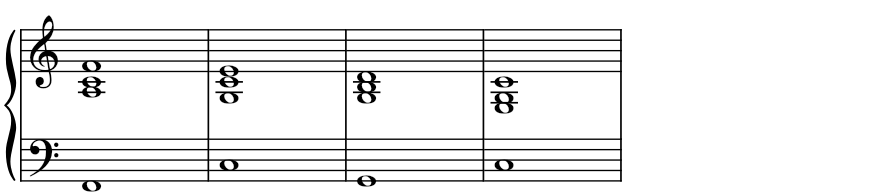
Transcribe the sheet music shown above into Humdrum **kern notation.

**kern	**kern
*part1	*part1
*staff2	*staff1
*I"Piano	*
*I'Pno.	*
!!LO:PB:g=z
*clefF4	*clefG2
*k[]	*k[]
*M4/4	*M4/4
*met(c)	*met(c)
=5	=5
1FF	1A 1c 1f
=6	=6
1C	1G 1c 1e
=7	=7
1GG	1G 1B 1d
=8	=8
1C	1E 1G 1c
=	=
*-	*-
